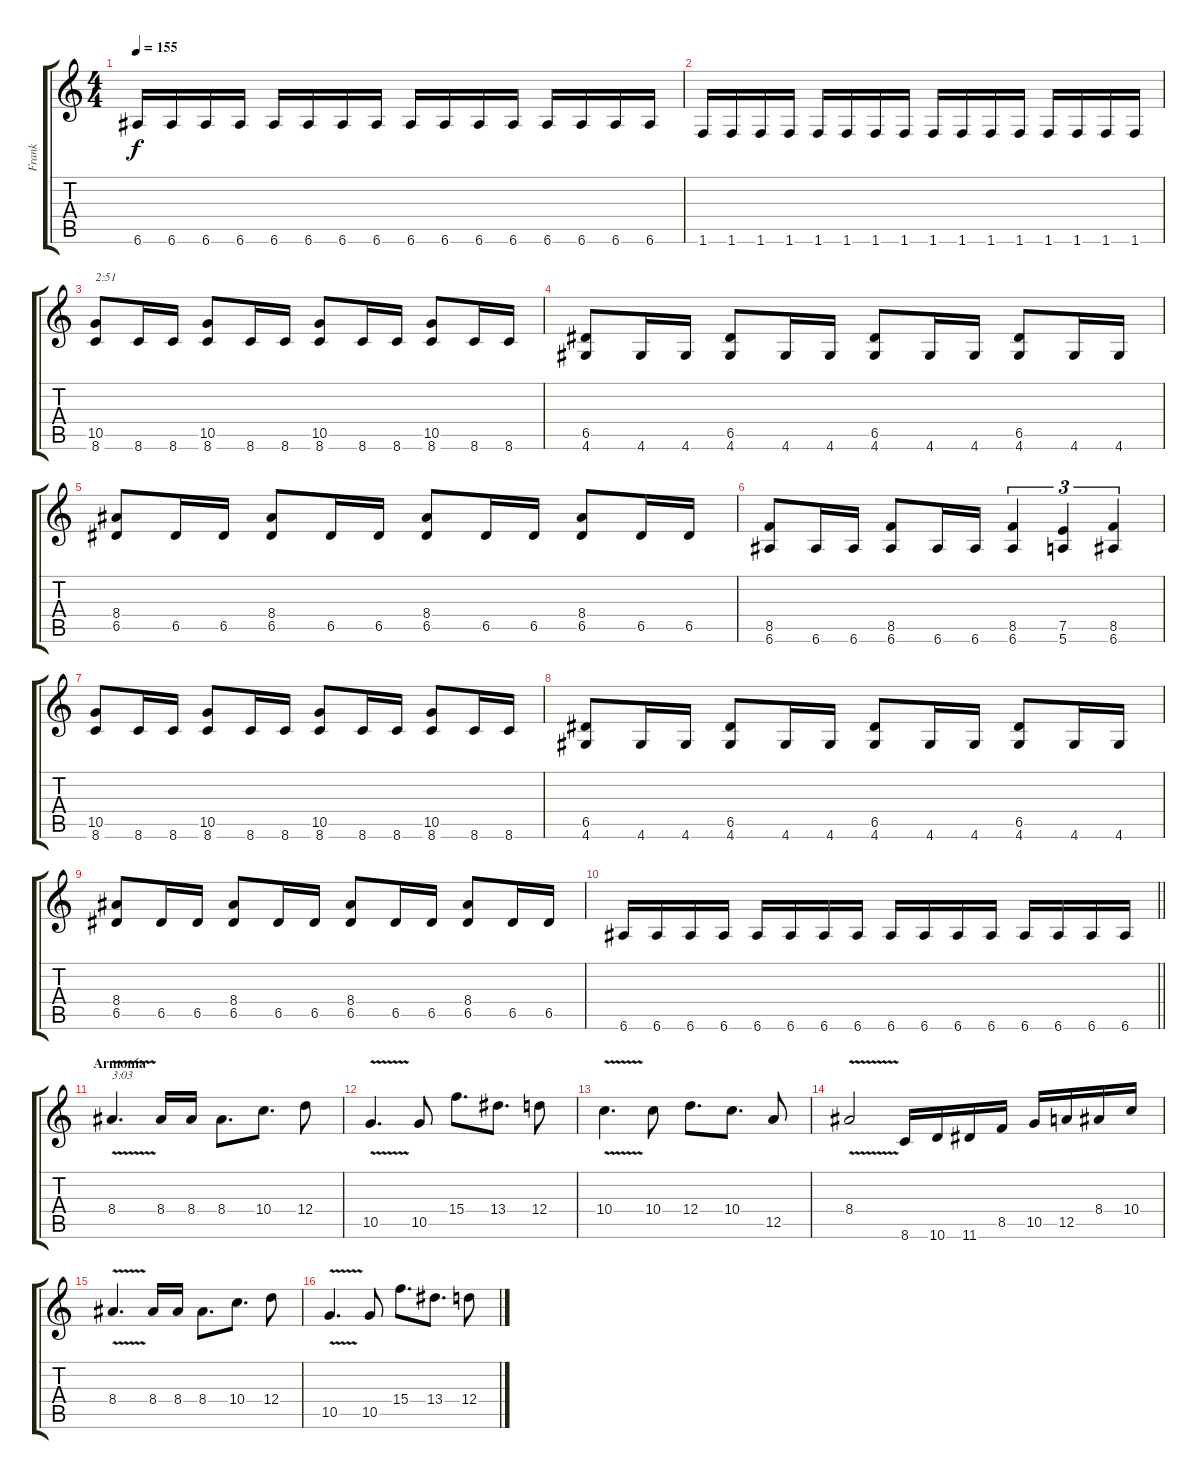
\track ("Frank" "Frank") {instrument distortionguitar}
\staff {score tabs}
\tuning (E4 B3 G3 D3 A2 E2) {hide}
\ts (4 4)
\tempo 155
\clef g2
\ks c
6.6.16{dy f} 6.6.16 6.6.16 6.6.16 6.6.16 6.6.16 6.6.16 6.6.16 6.6.16 6.6.16 6.6.16 6.6.16 6.6.16 6.6.16 6.6.16 6.6.16 |
1.6.16 1.6.16 1.6.16 1.6.16 1.6.16 1.6.16 1.6.16 1.6.16 1.6.16 1.6.16 1.6.16 1.6.16 1.6.16 1.6.16 1.6.16 1.6.16 |
(10.5 8.6).8{txt "2:51"} 8.6.16 8.6.16 (10.5 8.6).8 8.6.16 8.6.16 (10.5 8.6).8 8.6.16 8.6.16 (10.5 8.6).8 8.6.16 8.6.16 |
(6.5 4.6).8 4.6.16 4.6.16 (6.5 4.6).8 4.6.16 4.6.16 (6.5 4.6).8 4.6.16 4.6.16 (6.5 4.6).8 4.6.16 4.6.16 |
(8.4 6.5).8 6.5.16 6.5.16 (8.4 6.5).8 6.5.16 6.5.16 (8.4 6.5).8 6.5.16 6.5.16 (8.4 6.5).8 6.5.16 6.5.16 |
(8.5 6.6).8 6.6.16 6.6.16 (8.5 6.6).8 6.6.16 6.6.16 (8.5 6.6).4{tu (3 2)} (7.5 5.6).4{tu (3 2)} (8.5 6.6).4{tu (3 2)} |
(10.5 8.6).8 8.6.16 8.6.16 (10.5 8.6).8 8.6.16 8.6.16 (10.5 8.6).8 8.6.16 8.6.16 (10.5 8.6).8 8.6.16 8.6.16 |
(6.5 4.6).8 4.6.16 4.6.16 (6.5 4.6).8 4.6.16 4.6.16 (6.5 4.6).8 4.6.16 4.6.16 (6.5 4.6).8 4.6.16 4.6.16 |
(8.4 6.5).8 6.5.16 6.5.16 (8.4 6.5).8 6.5.16 6.5.16 (8.4 6.5).8 6.5.16 6.5.16 (8.4 6.5).8 6.5.16 6.5.16 |
\barLineRight lightlight
6.6.16 6.6.16 6.6.16 6.6.16 6.6.16 6.6.16 6.6.16 6.6.16 6.6.16 6.6.16 6.6.16 6.6.16 6.6.16 6.6.16 6.6.16 6.6.16 |
\section ("" "Armonía")
8.4{v}.4{d txt "3:03" volume 11} 8.4.16 8.4.16 8.4.8{d} 10.4.8{d} 12.4.8 |
10.5{v}.4{d} 10.5.8 15.4.8{d} 13.4.8{d} 12.4.8 |
10.4{v}.4{d} 10.4.8 12.4.8{d} 10.4.8{d} 12.5.8 |
8.4{v}.2 8.6.16 10.6.16 11.6.16 8.5.16 10.5.16 12.5.16 8.4.16 10.4.16 |
8.4{v}.4{d} 8.4.16 8.4.16 8.4.8{d} 10.4.8{d} 12.4.8 |
10.5{v}.4{d} 10.5.8 15.4.8{d} 13.4.8{d} 12.4.8
